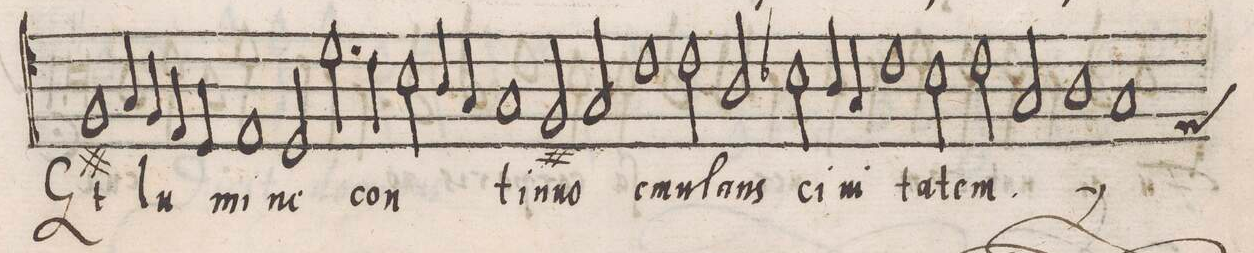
**kern	**text
*I"ALTVS	*
*clefC4	*
*k[]	*
*met(c|)	*
*M2/1	*
1F#X	Et
4G/	lu-
4F#/	.
4E/	.
4D/	.
=10	=10
1E	-mi-
2D/	-ne
2.d\	con-
=11	=11
4c\	.
2B\	.
4A/	.
4G/	.
1G	-ti-
=12	=12
2F#X/	-nu-
2G/	-o
1c	e-
=13	=13
2c\	-mu-
2A/	-lans
2B-X\	ci-
=14	=14
4A/	-ui-
4G/	.
1c	-ta-
2B\	-tem.
=15	=15
2c\	.
*	*ij
2G/	ci-
1A	-ui-
=16	=16
*custos:E	*
1G	-ta-
*-	*-
